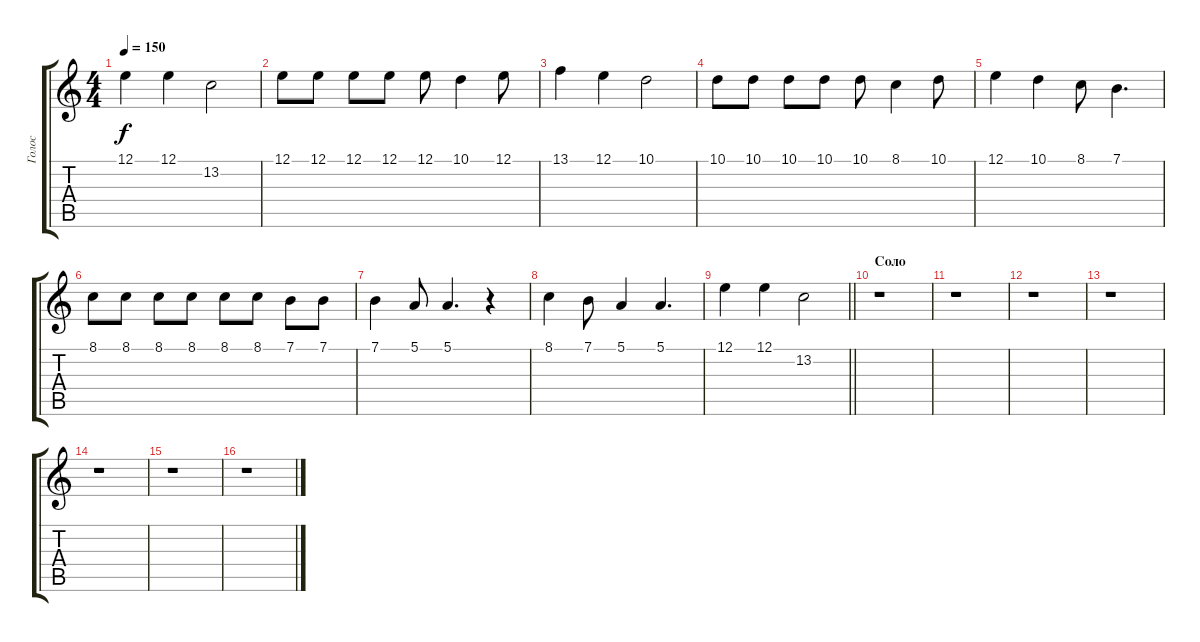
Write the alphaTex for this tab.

\track ("Голос" "Голос") {instrument lead1square}
\staff {score tabs}
\tuning (E4 B3 G3 D3 A2 E2) {hide}
\ts (4 4)
\tempo 150
\clef g2
\ks c
12.1.4{dy f} 12.1.4 13.2.2 |
12.1.8 12.1.8 12.1.8 12.1.8 12.1.8 10.1.4 12.1.8 |
13.1.4 12.1.4 10.1.2 |
10.1.8 10.1.8 10.1.8 10.1.8 10.1.8 8.1.4 10.1.8 |
12.1.4 10.1.4 8.1.8 7.1.4{d} |
8.1.8 8.1.8 8.1.8 8.1.8 8.1.8 8.1.8 7.1.8 7.1.8 |
7.1.4 5.1.8 5.1.4{d} r.4 |
8.1.4 7.1.8 5.1.4 5.1.4{d} |
\barLineRight lightlight
12.1.4 12.1.4 13.2.2 |
\section ("" "Соло")
r.1 |
r.1 |
r.1 |
r.1 |
r.1 |
r.1 |
r.1
